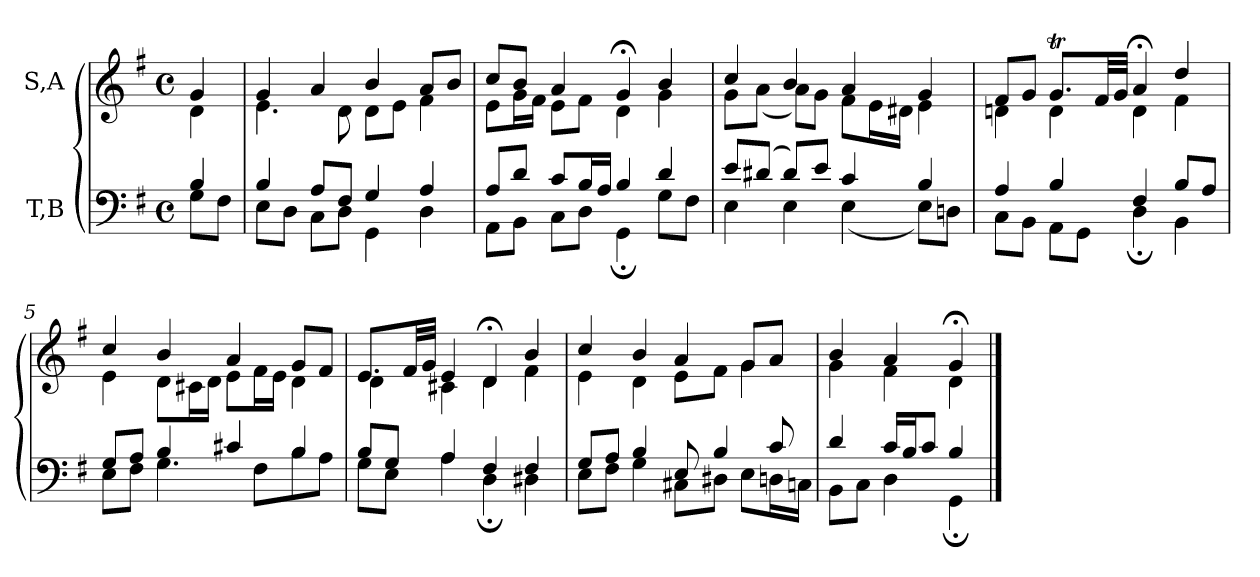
**kern	**kern
*part2	*part1
*staff2	*staff1
*I"T,B	*I"S,A
*clefF4	*clefG2
*k[f#]	*k[f#]
*M4/4	*M4/4
*met(c)	*met(c)
=	=
*^	*^
4B	8GL	4g	4d
.	8F#J	.	.
=1	=1	=1	=1
4B	8EL	4g	4.e
.	8DJ	.	.
8AL	8CL	4a	.
8F#J	8DJ	.	8d
4G	4GG	4b	8dL
.	.	.	8eJ
4A	4D	8aL	4f#
.	.	8bJ	.
=2	=2	=2	=2
8AL	8AAL	8ccL	8eL
8dJ	8BBJ	8bJ	16gL
.	.	.	16f#JJ
8cL	8CL	4a	8eL
16BL	8DJ	.	8f#J
16AJJ	.	.	.
4B	4GG;	4g;<	4d
4d	8GL	4b	4g
.	8F#J	.	.
=3	=3	=3	=3
8eL	4E	4cc	8gL
(>8d#XJ	.	.	(<8aJ
8d#L)	4E	4b	8aL)
8eJ	.	.	8gJ
4c	(<4E	4a	8f#L
.	.	.	16eL
.	.	.	16d#XJJ
4B	8EL)	4g	4e
.	8DnJ	.	.
=4	=4	=4	=4
4A	8CL	8f#L	4dn
.	8BBJ	8gJ	.
4B	8AAL	8.gTL	4d
.	8GGJ	.	.
.	.	32f#LL	.
.	.	32gJJJ	.
4F#	4D;	4a;<	4d
8BL	4BB	4dd	4f#
8AJ	.	.	.
=5	=5	=5	=5
8GL	8EL	4cc	4e
8AJ	8F#J	.	.
4B	4.G	4b	8dL
.	.	.	16c#XL
.	.	.	16dJJ
4c#X	.	4a	8eL
.	8F#L	.	16f#L
.	.	.	16eJJ
4B	8B	8gL	4d
.	8AJ	8f#J	.
=6	=6	=6	=6
8BL	8GL	8.eL	4d
8GJ	8EJ	.	.
.	.	32f#LL	.
.	.	32gJJJ	.
4A	4A	4e	4c#X
4F#	4D;	4d;<	4d
4F#	4D#X	4b	4f#
=7	=7	=7	=7
8GL	8EL	4cc	4e
8AJ	8F#J	.	.
4B	4G	4b	4d
8E	8C#XL	4a	8eL
4B	8D#XJ	.	8f#J
.	8EL	8gL	4g
8c	16DnL	8aJ	.
.	16CnJJ	.	.
=105	=105	=105	=105
4d	8BBL	4b	4g
.	8CJ	.	.
16cLL	4D	4a	4f#
16BJ	.	.	.
8cJ	.	.	.
4B	4GG;	4g;<	4d
*v	*v	*	*
*	*v	*v
==	==
*-	*-
